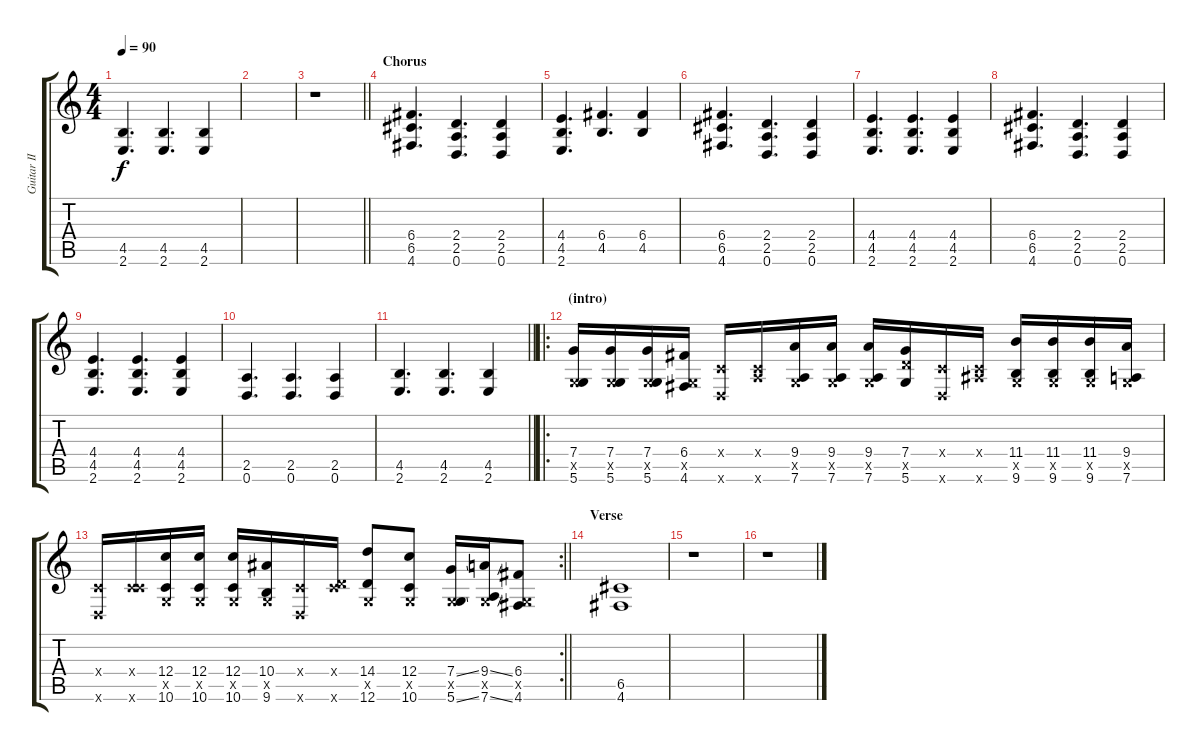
\track ("Guitar II" "Guitar II") {instrument distortionguitar}
\staff {score tabs}
\tuning (D4 A3 F3 C3 G2 D2) {hide}
\ts (4 4)
\tempo 90
\clef g2
\ks c
(4.5 2.6).4{d dy f} (4.5 2.6).4{d} (4.5 2.6).4 |
|
\barLineRight lightlight
r.1 |
\section ("" "Chorus")
(6.4 6.5 4.6).4{d} (2.4 2.5 0.6).4{d} (2.4 2.5 0.6).4 |
(4.4 4.5 2.6).4{d} (6.4 4.5).4{d} (6.4 4.5).4 |
(6.4 6.5 4.6).4{d} (2.4 2.5 0.6).4{d} (2.4 2.5 0.6).4 |
(4.4 4.5 2.6).4{d} (4.4 4.5 2.6).4{d} (4.4 4.5 2.6).4 |
(6.4 6.5 4.6).4{d} (2.4 2.5 0.6).4{d} (2.4 2.5 0.6).4 |
(4.4 4.5 2.6).4{d} (4.4 4.5 2.6).4{d} (4.4 4.5 2.6).4 |
(2.5 0.6).4{d} (2.5 0.6).4{d} (2.5 0.6).4 |
\barLineRight lightlight
(4.5 2.6).4{d} (4.5 2.6).4{d} (4.5 2.6).4 |
\ro
\section ("" "(intro)")
(7.4 0.5{x} 5.6).16 (7.4 0.5{x} 5.6).16 (7.4 0.5{x} 5.6).16 (6.4 0.5{x} 4.6).16 (0.4{x} 0.6{x}).16 (0.4{x} 7.6{x}).16 (9.4 0.5{x} 7.6).16 (9.4 0.5{x} 7.6).16 (9.4 0.5{x} 7.6).16 (7.4 7.5{x} 5.6).16 (0.4{x} 0.6{x}).16 (0.4{x} 8.6{x}).16 (11.4 0.5{x} 9.6).16 (11.4 0.5{x} 9.6).16 (11.4 0.5{x} 9.6).16 (9.4 0.5{x} 7.6).16 |
\rc 2
\barLineRight lightlight
(0.4{x} 0.6{x}).16 (0.4{x} 10.6{x}).16 (12.4 0.5{x} 10.6).16 (12.4 0.5{x} 10.6).16 (12.4 0.5{x} 10.6).16 (10.4 0.5{x} 9.6).16 (0.4{x} 0.6{x}).16 (0.4{x} 12.6{x}).16 (14.4 0.5{x} 12.6).8 (12.4 0.5{x} 10.6).8 (7.4{ss} 0.5{x} 5.6{ss}).16 (9.4{ss} 0.5{x} 7.6{ss}).16 (6.4 0.5{x} 4.6).8 |
\section ("" "Verse")
(6.5 4.6).1 |
r.1 |
r.1
